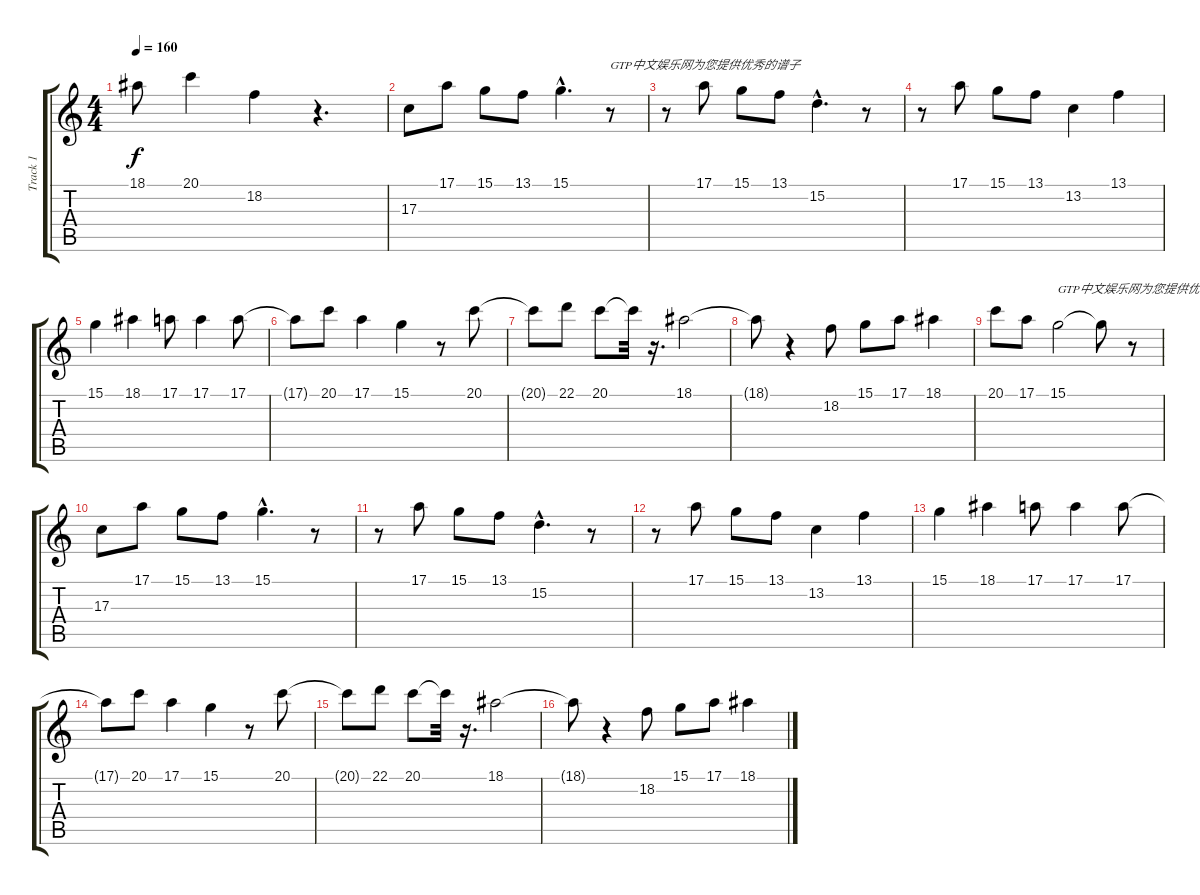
\track ("Track 1" "Track 1") {instrument fx7echoes}
\staff {score tabs}
\tuning (E4 B3 G3 D3 A2 E2) {hide}
\ts (4 4)
\tempo 160
\clef g2
\ks c
18.1{t}.8{dy f} 20.1.4 18.2.4 r.4{d} |
17.3.8 17.1.8 15.1.8 13.1.8 15.1{hac}.4{d} r.8{txt "GTP中文娱乐网为您提供优秀的谱子"} |
r.8 17.1.8 15.1.8 13.1.8 15.2{hac}.4{d} r.8 |
r.8 17.1.8 15.1.8 13.1.8 13.2.4 13.1.4 |
15.1.4 18.1.4 17.1.8 17.1.4 17.1.8 |
17.1{t}.8 20.1.8 17.1.4 15.1.4 r.8 20.1.8 |
20.1{t}.8 22.1.8 20.1.8 20.1{t}.32 r.16{d} 18.1.2 |
18.1{t}.8 r.4 18.2.8 15.1.8 17.1.8 18.1.4 |
20.1.8 17.1.8 15.1.2{txt "GTP中文娱乐网为您提供优秀的谱子"} 15.1{t}.8 r.8 |
17.3.8 17.1.8 15.1.8 13.1.8 15.1{hac}.4{d} r.8 |
r.8 17.1.8 15.1.8 13.1.8 15.2{hac}.4{d} r.8 |
r.8 17.1.8 15.1.8 13.1.8 13.2.4 13.1.4 |
15.1.4 18.1.4 17.1.8 17.1.4 17.1.8 |
17.1{t}.8 20.1.8 17.1.4 15.1.4 r.8 20.1.8 |
20.1{t}.8 22.1.8 20.1.8 20.1{t}.32 r.16{d} 18.1.2 |
18.1{t}.8 r.4 18.2.8 15.1.8 17.1.8 18.1.4
